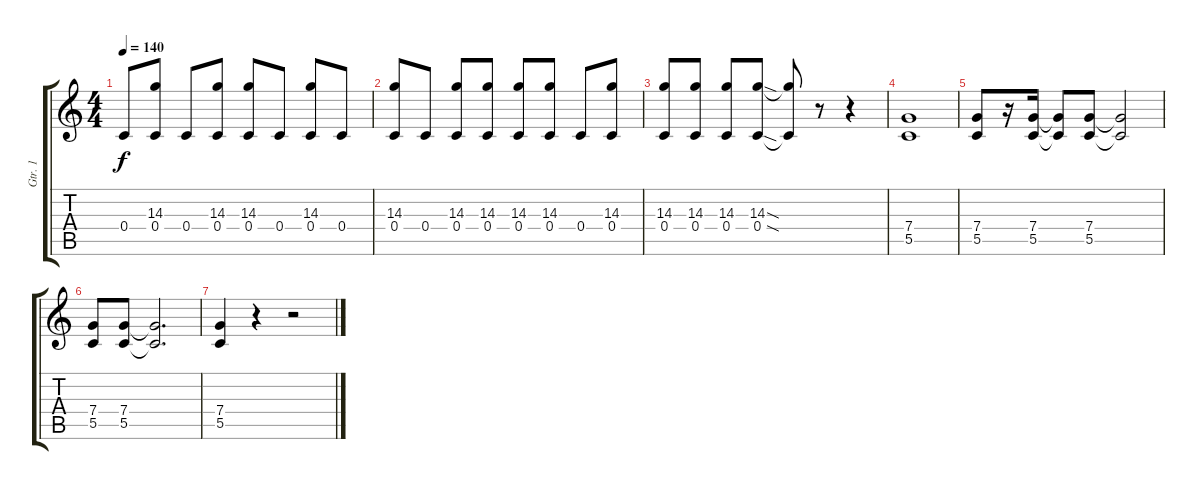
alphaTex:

\track ("Gtr. 1" "Gtr. 1") {instrument distortionguitar}
\staff {score tabs}
\tuning (D4 A3 F3 C3 G2 D2) {hide}
\ts (4 4)
\tempo 140
\clef g2
\ks c
0.4.8{dy f} (14.3 0.4).8 0.4.8 (14.3 0.4).8 (14.3 0.4).8 0.4.8 (14.3 0.4).8 0.4.8 |
(14.3 0.4).8 0.4.8 (14.3 0.4).8 (14.3 0.4).8 (14.3 0.4).8 (14.3 0.4).8 0.4.8 (14.3 0.4).8 |
(14.3 0.4).8 (14.3 0.4).8 (14.3 0.4).8 (14.3{sod} 0.4{sod}).8 (14.3{t} 0.4{t}).8 r.8 r.4 |
(7.4 5.5).1 |
(7.4 5.5).8 r.16 (7.4 5.5).16 (7.4{t} 5.5{t}).8 (7.4 5.5).8 (7.4{t} 5.5{t}).2 |
(7.4 5.5).8 (7.4 5.5).8 (7.4{t} 5.5{t}).2{d} |
(7.4 5.5).4 r.4 r.2
